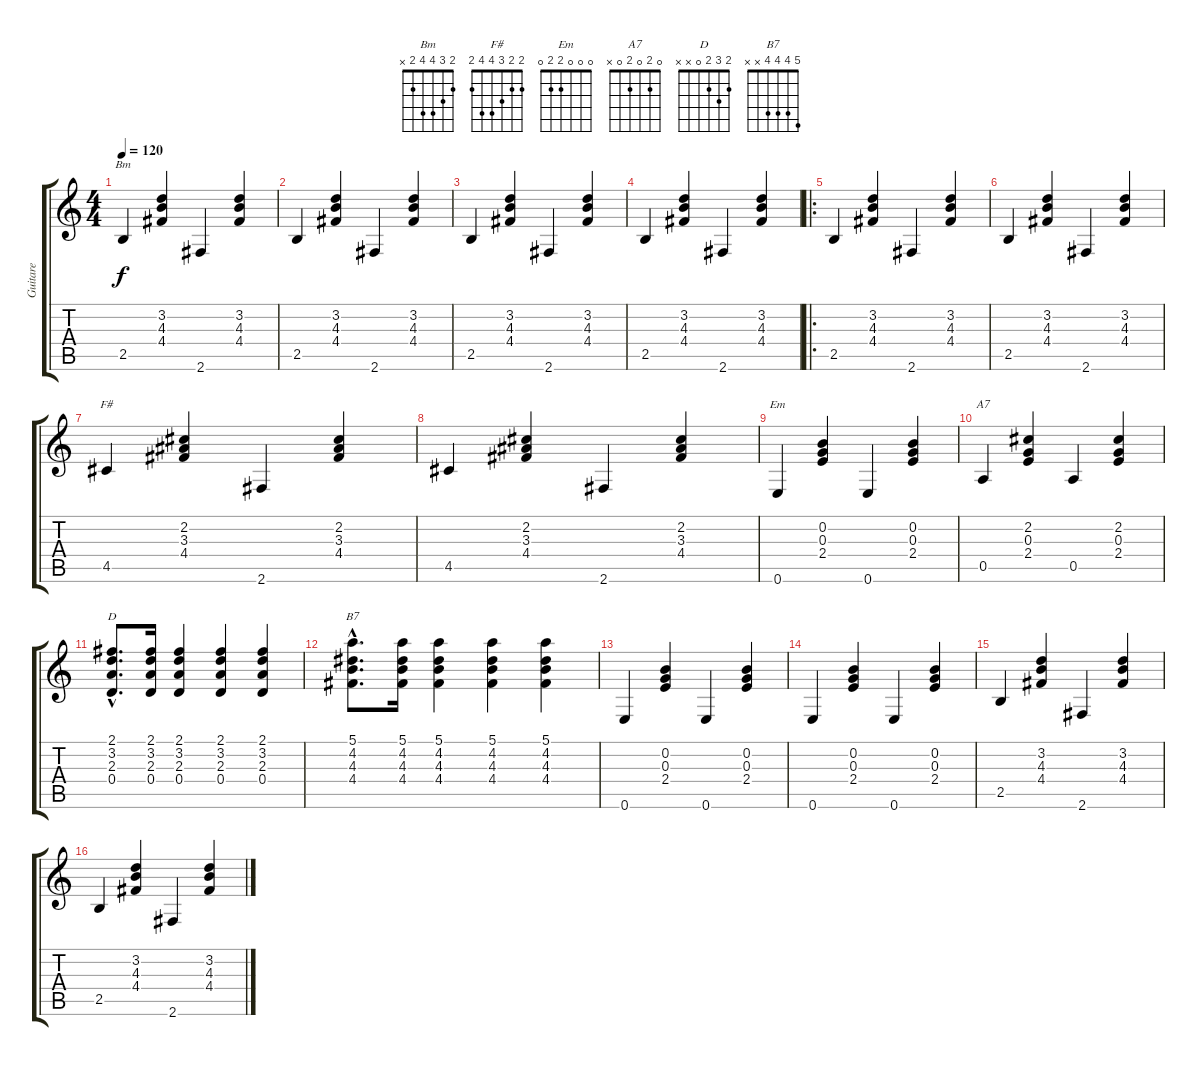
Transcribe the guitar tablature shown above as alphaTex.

\track ("Guitare" "Guitare") {instrument acousticguitarnylon}
\staff {score tabs}
\tuning (E4 B3 G3 D3 A2 E2) {hide}
\chord ("Bm" 2 3 4 4 2 x)
\chord ("F#" 2 2 3 4 4 2)
\chord ("Em" 0 0 0 2 2 0)
\chord ("A7" 0 2 0 2 0 x)
\chord ("D" 2 3 2 0 x x)
\chord ("B7" 5 4 4 4 x x)
\ts (4 4)
\tempo 120
\clef g2
\ks c
2.5.4{ch "Bm" dy f instrument acousticguitarnylon} (3.2 4.3 4.4).4 2.6.4 (3.2 4.3 4.4).4 |
2.5.4 (3.2 4.3 4.4).4 2.6.4 (3.2 4.3 4.4).4 |
2.5.4 (3.2 4.3 4.4).4 2.6.4 (3.2 4.3 4.4).4 |
2.5.4 (3.2 4.3 4.4).4 2.6.4 (3.2 4.3 4.4).4 |
\ro
2.5.4 (3.2 4.3 4.4).4 2.6.4 (3.2 4.3 4.4).4 |
2.5.4 (3.2 4.3 4.4).4 2.6.4 (3.2 4.3 4.4).4 |
4.5.4{ch "F#"} (2.2 3.3 4.4).4 2.6.4 (2.2 3.3 4.4).4 |
4.5.4 (2.2 3.3 4.4).4 2.6.4 (2.2 3.3 4.4).4 |
0.6.4{ch "Em"} (0.2 0.3 2.4).4 0.6.4 (0.2 0.3 2.4).4 |
0.5.4{ch "A7"} (2.2 0.3 2.4).4 0.5.4 (2.2 0.3 2.4).4 |
(2.1{hac} 3.2{hac} 2.3{hac} 0.4{hac}).8{d ch "D"} (2.1 3.2 2.3 0.4).16 (2.1 3.2 2.3 0.4).4 (2.1 3.2 2.3 0.4).4 (2.1 3.2 2.3 0.4).4 |
(5.1{hac} 4.2{hac} 4.3{hac} 4.4{hac}).8{d ch "B7"} (5.1 4.2 4.3 4.4).16 (5.1 4.2 4.3 4.4).4 (5.1 4.2 4.3 4.4).4 (5.1 4.2 4.3 4.4).4 |
0.6.4 (0.2 0.3 2.4).4 0.6.4 (0.2 0.3 2.4).4 |
0.6.4 (0.2 0.3 2.4).4 0.6.4 (0.2 0.3 2.4).4 |
2.5.4 (3.2 4.3 4.4).4 2.6.4 (3.2 4.3 4.4).4 |
2.5.4 (3.2 4.3 4.4).4 2.6.4 (3.2 4.3 4.4).4
